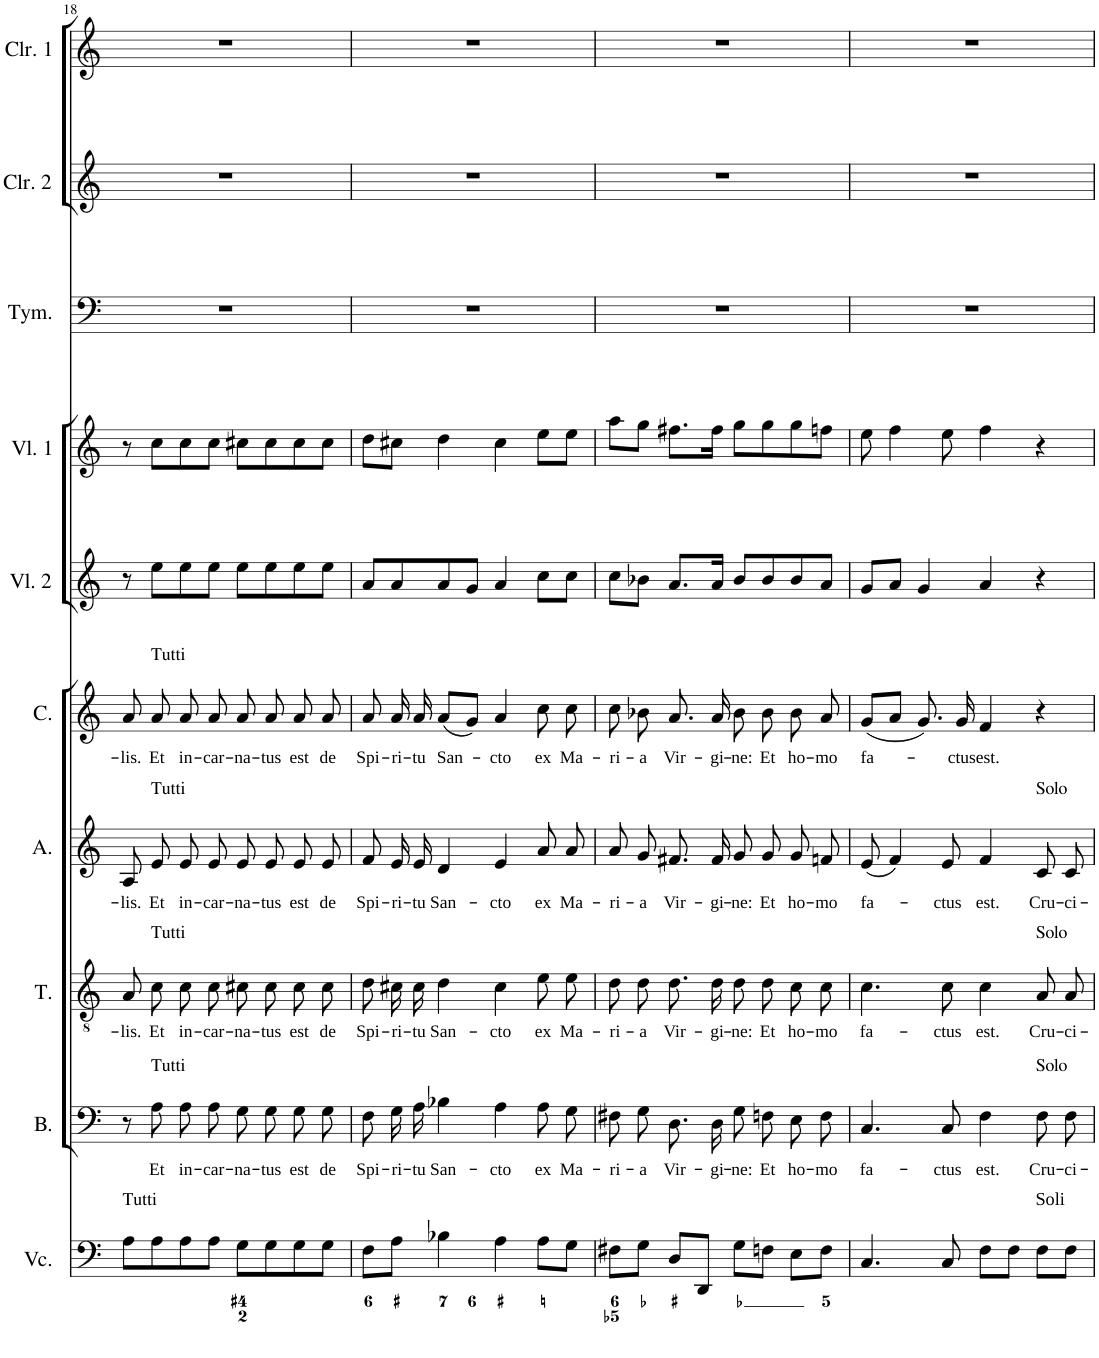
**kern	**kern	**text	**kern	**text	**kern	**text	**kern	**text	**kern	**kern	**kern	**kern	**kern
*part10	*part9	*part9	*part8	*part8	*part7	*part7	*part6	*part6	*part5	*part4	*part3	*part2	*part1
*staff10	*staff9	*staff9	*staff8	*staff8	*staff7	*staff7	*staff6	*staff6	*staff5	*staff4	*staff3	*staff2	*staff1
*I"Violoncello	*I"Basso	*	*I"Tenore	*	*I"Alto	*	*I"Canto	*	*I"Violino secondo	*I"Violino primo	*I"Tympani	*I"Clarino secondo	*I"Clarino primo
*I'Vc.	*I'B.	*	*I'T.	*	*I'A.	*	*I'C.	*	*I'Vl. 2	*I'Vl. 1	*I'Tym.	*I'Clr. 2	*I'Clr. 1
!!LO:PB:g=z
*clefF4	*clefF4	*	*clefGv2	*	*clefG2	*	*clefG2	*	*clefG2	*clefG2	*clefF4	*clefG2	*clefG2
*k[]	*k[]	*	*k[]	*	*k[]	*	*k[]	*	*k[]	*k[]	*k[]	*k[]	*k[]
*M4/4	*M4/4	*	*M4/4	*	*M4/4	*	*M4/4	*	*M4/4	*M4/4	*M4/4	*M4/4	*M4/4
*met(c)	*met(c)	*	*met(c)	*	*met(c)	*	*met(c)	*	*met(c)	*met(c)	*met(c)	*met(c)	*met(c)
=18	=18	=18	=18	=18	=18	=18	=18	=18	=18	=18	=18	=18	=18
!LO:TX:a:t=Tutti	!	!	!	!	!	!	!	!	!	!	!	!	!
!	!	!	!	!LO:LY:b	!	!LO:LY:b	!	!LO:LY:b	!	!	!	!	!
8A\L	8r	.	8A\L	-lis.	8A/L	-lis.	8a/	-lis.	8r	8r	1r	1r	1r
!	!	!	!	!	!	!	!LO:TX:a:t=Tutti	!	!	!	!	!	!
!	!	!	!	!	!LO:TX:a:t=Tutti	!	!	!	!	!	!	!	!
!	!	!	!LO:TX:a:t=Tutti	!	!	!	!	!	!	!	!	!	!
!	!LO:TX:a:t=Tutti	!	!	!	!	!	!	!	!	!	!	!	!
!	!	!LO:LY:b	!	!LO:LY:b	!	!LO:LY:b	!	!LO:LY:b	!	!	!	!	!
8A\	8A\	Et	8c\J	Et	8e/J	Et	8a/	Et	8ee\L	8cc\L	.	.	.
!	!	!LO:LY:b	!	!LO:LY:b	!	!LO:LY:b	!	!LO:LY:b	!	!	!	!	!
8A\	8A\L	in-	8c\L	in-	8e/L	in-	8a/	in-	8ee\	8cc\	.	.	.
!	!	!LO:LY:b	!	!LO:LY:b	!	!LO:LY:b	!	!LO:LY:b	!	!	!	!	!
8A\J	8A\J	-car-	8c\J	-car-	8e/J	-car-	8a/	-car-	8ee\J	8cc\J	.	.	.
!	!	!LO:LY:b	!	!LO:LY:b	!	!LO:LY:b	!	!LO:LY:b	!	!	!	!	!
8G\L	8G\L	-na-	8c#X\L	-na-	8e/L	-na-	8a/	-na-	8ee\L	8cc#X\L	.	.	.
!	!	!LO:LY:b	!	!LO:LY:b	!	!LO:LY:b	!	!LO:LY:b	!	!	!	!	!
8G\	8G\J	-tus	8c#\J	-tus	8e/J	-tus	8a/	-tus	8ee\	8cc#\	.	.	.
!	!	!LO:LY:b	!	!LO:LY:b	!	!LO:LY:b	!	!LO:LY:b	!	!	!	!	!
8G\	8G\L	est	8c#\L	est	8e/L	est	8a/	est	8ee\	8cc#\	.	.	.
!	!	!LO:LY:b	!	!LO:LY:b	!	!LO:LY:b	!	!LO:LY:b	!	!	!	!	!
8G\J	8G\J	de	8c#\J	de	8e/J	de	8a/	de	8ee\J	8cc#\J	.	.	.
=19	=19	=19	=19	=19	=19	=19	=19	=19	=19	=19	=19	=19	=19
!	!	!LO:LY:b	!	!LO:LY:b	!	!LO:LY:b	!	!LO:LY:b	!	!	!	!	!
8F\L	8F\L	Spi-	8d\L	Spi-	8f/L	Spi-	8a/	Spi-	8a/L	8dd\L	1r	1r	1r
!	!	!LO:LY:b	!	!LO:LY:b	!	!LO:LY:b	!	!LO:LY:b	!	!	!	!	!
8A\J	16G\L	-ri-	16c#X\L	-ri-	16e/L	-ri-	16a/	-ri-	8a/	8cc#X\J	.	.	.
!	!	!LO:LY:b	!	!LO:LY:b	!	!LO:LY:b	!	!LO:LY:b	!	!	!	!	!
.	16A\JJ	-tu	16c#\JJ	-tu	16e/JJ	-tu	16a/	-tu	.	.	.	.	.
!	!	!LO:LY:b	!	!LO:LY:b	!	!LO:LY:b	!	!LO:LY:b	!	!	!	!	!
4B-X\	4B-X\	San-	4d\	San-	4d/	San-	(8a/L	San-	8a/	4dd\	.	.	.
.	.	.	.	.	.	.	8g/J)	.	8g/J	.	.	.	.
!	!	!LO:LY:b	!	!LO:LY:b	!	!LO:LY:b	!	!LO:LY:b	!	!	!	!	!
4A\	4A\	-cto	4c#\	-cto	4e/	-cto	4a/	-cto	4a/	4cc#\	.	.	.
!	!	!LO:LY:b	!	!LO:LY:b	!	!LO:LY:b	!	!LO:LY:b	!	!	!	!	!
8A\L	8A\L	ex	8e\L	ex	8a/L	ex	8cc\	ex	8cc\L	8ee\L	.	.	.
!	!	!LO:LY:b	!	!LO:LY:b	!	!LO:LY:b	!	!LO:LY:b	!	!	!	!	!
8G\J	8G\J	Ma-	8e\J	Ma-	8a/J	Ma-	8cc\	Ma-	8cc\J	8ee\J	.	.	.
=20	=20	=20	=20	=20	=20	=20	=20	=20	=20	=20	=20	=20	=20
!	!	!LO:LY:b	!	!LO:LY:b	!	!LO:LY:b	!	!LO:LY:b	!	!	!	!	!
8F#X\L	8F#X\L	-ri-	8d\L	-ri-	8a/L	-ri-	8cc\	-ri-	8cc\L	8aa\L	1r	1r	1r
!	!	!LO:LY:b	!	!LO:LY:b	!	!LO:LY:b	!	!LO:LY:b	!	!	!	!	!
8G\J	8G\J	-a	8d\J	-a	8g/J	-a	8b-X\	-a	8b-X\J	8gg\J	.	.	.
!	!	!LO:LY:b	!	!LO:LY:b	!	!LO:LY:b	!	!LO:LY:b	!	!	!	!	!
8D/L	8.D\L	Vir-	8.d\L	Vir-	8.f#X/L	Vir-	8.a/	Vir-	8.a/L	8.ff#X\L	.	.	.
8DD/J	.	.	.	.	.	.	.	.	.	.	.	.	.
!	!	!LO:LY:b	!	!LO:LY:b	!	!LO:LY:b	!	!LO:LY:b	!	!	!	!	!
.	16D\Jk	-gi-	16d\Jk	-gi-	16f#/Jk	-gi-	16a/	-gi-	16a/Jk	16ff#\Jk	.	.	.
!	!	!LO:LY:b	!	!LO:LY:b	!	!LO:LY:b	!	!LO:LY:b	!	!	!	!	!
8G\L	8G\L	-ne:	8d\L	-ne:	8g/L	-ne:	8b-\	-ne:	8b-/L	8gg\L	.	.	.
!	!	!LO:LY:b	!	!LO:LY:b	!	!LO:LY:b	!	!LO:LY:b	!	!	!	!	!
8Fn\J	8Fn\J	Et	8d\J	Et	8g/J	Et	8b-\	Et	8b-/	8gg\	.	.	.
!	!	!LO:LY:b	!	!LO:LY:b	!	!LO:LY:b	!	!LO:LY:b	!	!	!	!	!
8E\L	8E\L	ho-	8c\L	ho-	8g/L	ho-	8b-\	ho-	8b-/	8gg\	.	.	.
!	!	!LO:LY:b	!	!LO:LY:b	!	!LO:LY:b	!	!LO:LY:b	!	!	!	!	!
8F\J	8F\J	-mo	8c\J	-mo	8fn/J	-mo	8a/	-mo	8a/J	8ffn\J	.	.	.
=21	=21	=21	=21	=21	=21	=21	=21	=21	=21	=21	=21	=21	=21
!	!	!LO:LY:b	!	!LO:LY:b	!	!LO:LY:b	!	!LO:LY:b	!	!	!	!	!
4.C/	4.C/	fa-	4.c\	fa-	(8e/	fa-	(8g/L	fa-	8g/L	8ee\	1r	1r	1r
.	.	.	.	.	4f/)	.	8a/J	.	8a/J	4ff\	.	.	.
.	.	.	.	.	.	.	8.g/)	.	4g/	.	.	.	.
!	!	!LO:LY:b	!	!LO:LY:b	!	!LO:LY:b	!	!	!	!	!	!	!
8C/	8C/	-ctus	8c\	-ctus	8e/	-ctus	.	.	.	8ee\	.	.	.
!	!	!	!	!	!	!	!	!LO:LY:b	!	!	!	!	!
.	.	.	.	.	.	.	16g/	-ctus	.	.	.	.	.
!	!	!LO:LY:b	!	!LO:LY:b	!	!LO:LY:b	!	!LO:LY:b	!	!	!	!	!
8F\L	4F\	est.	4c\	est.	4f/	est.	4f/	est.	4a/	4ff\	.	.	.
8F\J	.	.	.	.	.	.	.	.	.	.	.	.	.
!	!	!	!	!	!LO:TX:a:t=Solo	!	!	!	!	!	!	!	!
!	!	!	!LO:TX:a:t=Solo	!	!	!	!	!	!	!	!	!	!
!	!LO:TX:a:t=Solo	!	!	!	!	!	!	!	!	!	!	!	!
!LO:TX:a:t=Soli	!	!	!	!	!	!	!	!	!	!	!	!	!
!	!	!LO:LY:b	!	!LO:LY:b	!	!LO:LY:b	!	!	!	!	!	!	!
8F\L	8F\L	Cru-	8A/L	Cru-	8c/L	Cru-	4r	.	4r	4r	.	.	.
!	!	!LO:LY:b	!	!LO:LY:b	!	!LO:LY:b	!	!	!	!	!	!	!
8F\J	8F\J	-ci-	8A/J	-ci-	8c/J	-ci-	.	.	.	.	.	.	.
=	=	=	=	=	=	=	=	=	=	=	=	=	=
*-	*-	*-	*-	*-	*-	*-	*-	*-	*-	*-	*-	*-	*-
